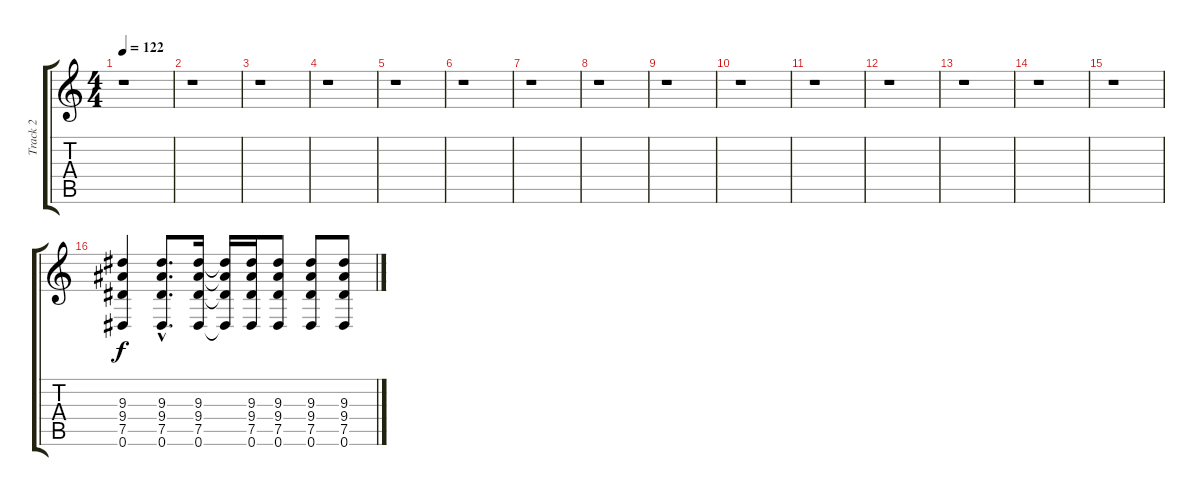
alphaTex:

\track ("Track 2" "Track 2") {instrument distortionguitar}
\staff {score tabs}
\tuning (Eb4 Bb3 Gb3 Db3 Ab2 Eb2) {hide}
\ts (4 4)
\tempo 122
\clef g2
\ks c
r.1{dy f} |
r.1 |
r.1 |
r.1 |
r.1 |
r.1 |
r.1 |
r.1 |
r.1 |
r.1 |
r.1 |
r.1 |
r.1 |
r.1 |
r.1 |
(9.3 9.4 7.5 0.6).4 (9.3{hac} 9.4{hac} 7.5{hac} 0.6{hac}).8{d} (9.3 9.4 7.5 0.6).16 (9.3{t} 9.4{t} 7.5{t} 0.6{t}).16 (9.3 9.4 7.5 0.6).16 (9.3 9.4 7.5 0.6).8 (9.3 9.4 7.5 0.6).8 (9.3 9.4 7.5 0.6).8
